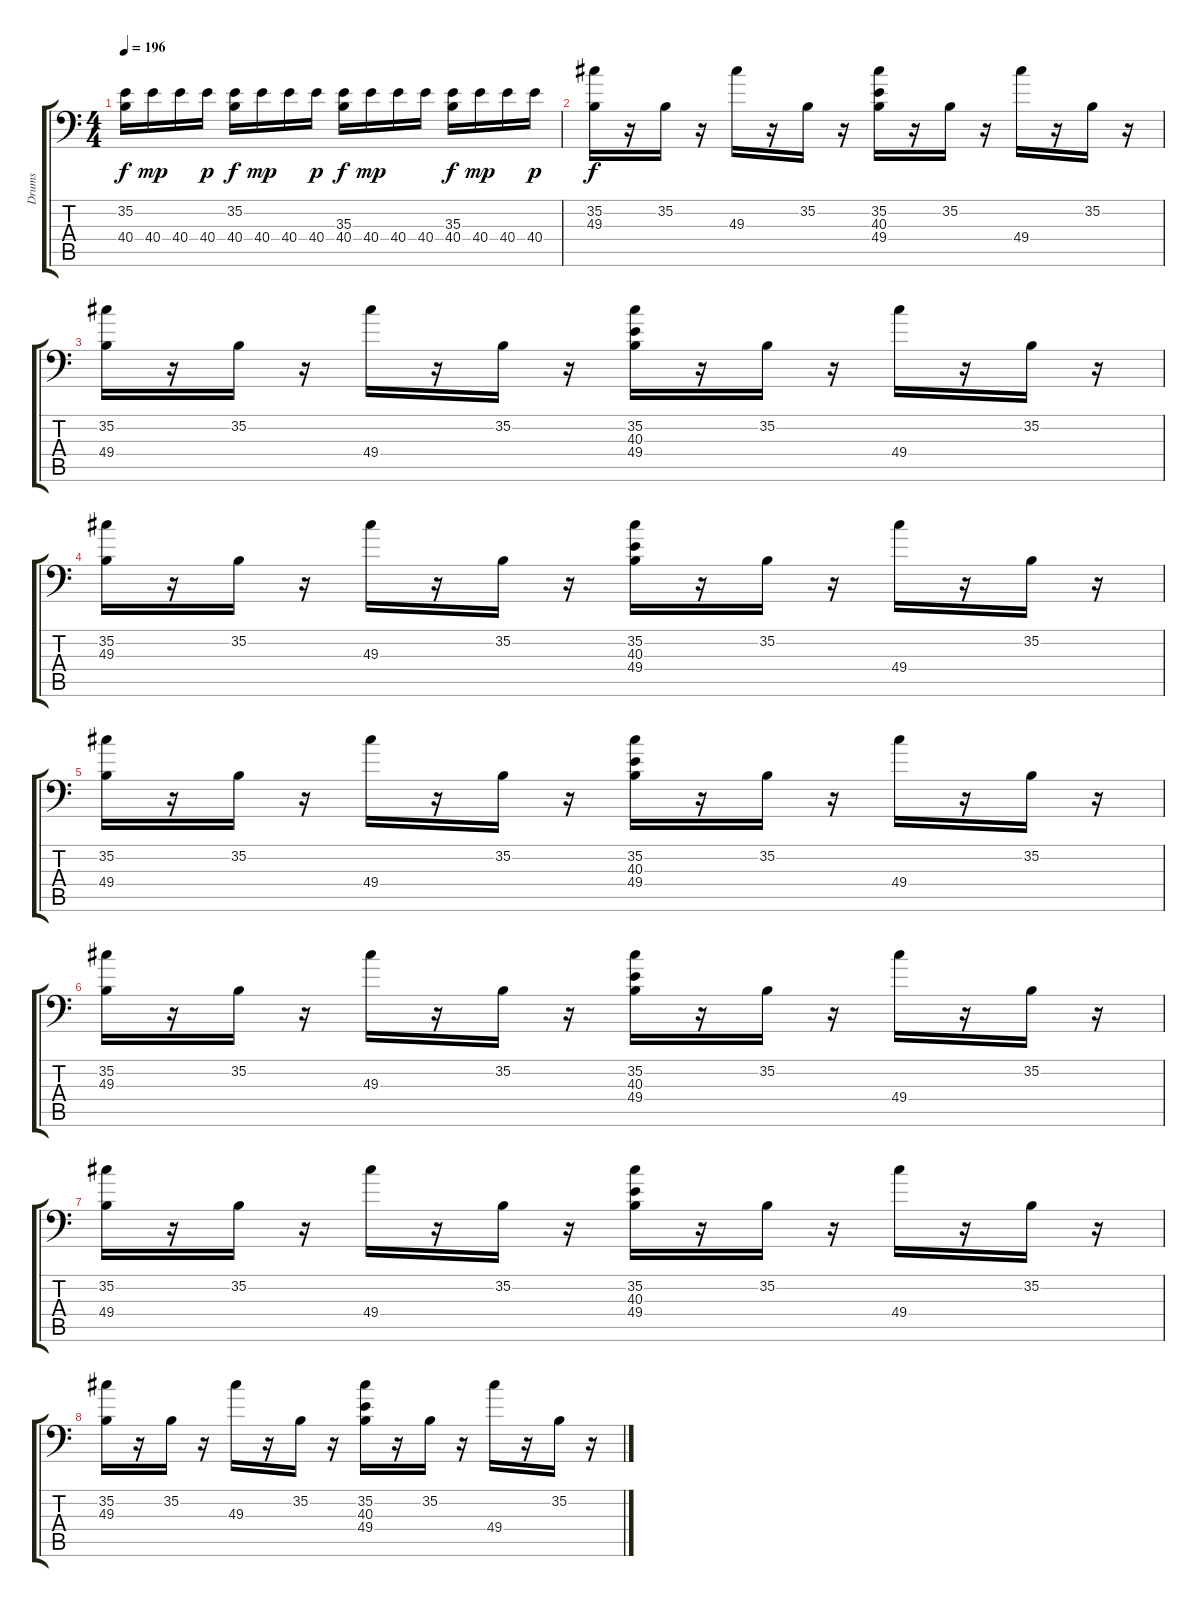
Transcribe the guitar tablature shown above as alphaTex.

\track ("Drums" "Drums") {instrument acousticgrandpiano}
\staff {score tabs}
\tuning (C-1 C-1 C-1 C-1 C-1 C-1) {hide}
\ts (4 4)
\tempo 196
\clef f4
\ks c
(35.2 40.4).16{dy f} 40.4.16{dy mp} 40.4.16 40.4.16{dy p} (35.2 40.4).16{dy f} 40.4.16{dy mp} 40.4.16 40.4.16{dy p} (35.3 40.4).16{dy f} 40.4.16{dy mp} 40.4.16 40.4.16 (35.3 40.4).16{dy f} 40.4.16{dy mp} 40.4.16 40.4.16{dy p} |
(35.2 49.3).16{dy f} r.16 35.2.16 r.16 49.3.16 r.16 35.2.16 r.16 (35.2 40.3 49.4).16 r.16 35.2.16 r.16 49.4.16 r.16 35.2.16 r.16 |
(35.2 49.4).16 r.16 35.2.16 r.16 49.4.16 r.16 35.2.16 r.16 (35.2 40.3 49.4).16 r.16 35.2.16 r.16 49.4.16 r.16 35.2.16 r.16 |
(35.2 49.3).16 r.16 35.2.16 r.16 49.3.16 r.16 35.2.16 r.16 (35.2 40.3 49.4).16 r.16 35.2.16 r.16 49.4.16 r.16 35.2.16 r.16 |
(35.2 49.4).16 r.16 35.2.16 r.16 49.4.16 r.16 35.2.16 r.16 (35.2 40.3 49.4).16 r.16 35.2.16 r.16 49.4.16 r.16 35.2.16 r.16 |
(35.2 49.3).16 r.16 35.2.16 r.16 49.3.16 r.16 35.2.16 r.16 (35.2 40.3 49.4).16 r.16 35.2.16 r.16 49.4.16 r.16 35.2.16 r.16 |
(35.2 49.4).16 r.16 35.2.16 r.16 49.4.16 r.16 35.2.16 r.16 (35.2 40.3 49.4).16 r.16 35.2.16 r.16 49.4.16 r.16 35.2.16 r.16 |
(35.2 49.3).16 r.16 35.2.16 r.16 49.3.16 r.16 35.2.16 r.16 (35.2 40.3 49.4).16 r.16 35.2.16 r.16 49.4.16 r.16 35.2.16 r.16
